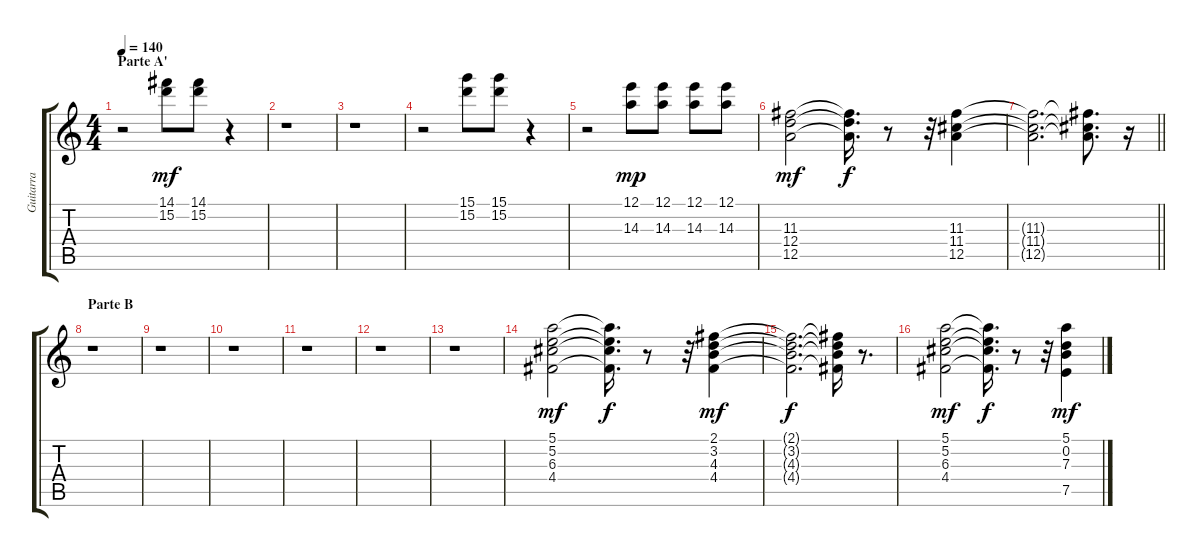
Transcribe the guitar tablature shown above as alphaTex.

\track ("Guitarra" "Guitarra") {instrument acousticguitarsteel}
\staff {score tabs}
\tuning (E4 B3 G3 D3 A2 E2) {hide}
\ts (4 4)
\section ("" "Parte A'")
\tempo 140
\clef g2
\ks c
r.2{dy f} (14.1 15.2).8{dy mf} (14.1 15.2).8 r.4 |
r.1 |
r.1 |
r.2 (15.1 15.2).8 (15.1 15.2).8 r.4 |
r.2 (12.1 14.3).8{dy mp} (12.1 14.3).8 (12.1 14.3).8 (12.1 14.3).8 |
(11.3 12.4 12.5).2{dy mf} (11.3{t} 12.4{t} 12.5{t}).16{d dy f} r.8 r.32 (11.3 11.4 12.5).4 |
\barLineRight lightlight
(11.3{t} 11.4{t} 12.5{t}).2{d} (11.3{t} 11.4{t} 12.5{t}).8{d} r.16 |
\section ("" "Parte B")
r.1 |
r.1 |
r.1 |
r.1 |
r.1 |
r.1 |
(5.1 5.2 6.3 4.4).2{dy mf} (5.1{t} 5.2{t} 6.3{t} 4.4{t}).16{d dy f} r.8 r.32 (2.1 3.2 4.3 4.4).4{dy mf} |
(2.1{t} 3.2{t} 4.3{t} 4.4{t}).2{d dy f} (2.1{t} 3.2{t} 4.3{t} 4.4{t}).16 r.8{d} |
(5.1 5.2 6.3 4.4).2{dy mf} (5.1{t} 5.2{t} 6.3{t} 4.4{t}).16{d dy f} r.8 r.32 (5.1 0.2 7.3 7.5).4{dy mf}
